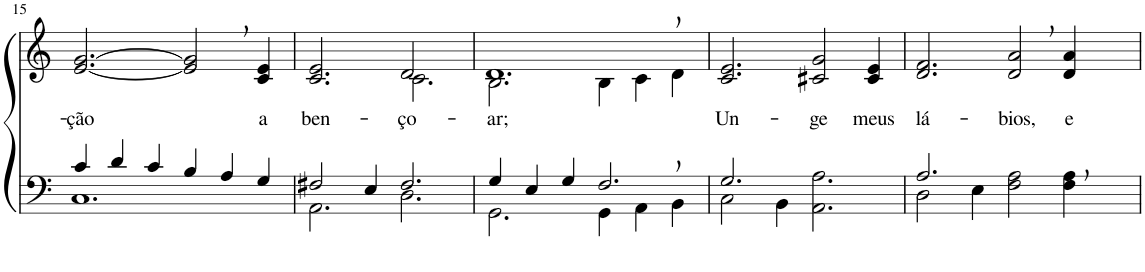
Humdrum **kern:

**kern	**kern	**text
*part2	*part1	*part1
*staff2	*staff1	*staff1
*I"Parte III e IV	*I"Parte I e II	*
!!LO:PB:g=z
*clefF4	*clefG2	*
*k[]	*k[]	*
*M6/4	*M6/4	*
=15	=15	=15
*^	*	*
!	!	!	!LO:LY:b
4c/	1.C	[2.e/ [2.g/	-ção
4d/	.	.	.
4c/	.	.	.
4B/	.	2e/], 2g/],	.
4A/	.	.	.
!	!	!	!LO:LY:b
4G/	.	4c/ 4e/	a-
=16	=16	=16	=16
*	*	*^	*
!	!	!	!	!LO:LY:b
2F#X/	2.AA\	2.ryy	2.c/ 2.e/	-ben-
4E/	.	.	.	.
!	!	!	!	!LO:LY:b
2.F#/	2.D\	2d/	2.c\	-ço-
.	.	4ryy	.	.
=17	=17	=17	=17	=17
!	!	!	!	!LO:LY:b
4G/	2.GG\	1.d,	2.B\	-ar;
4E/	.	.	.	.
4G/	.	.	.	.
2.F,/	4GG\	.	4B\	.
.	4AA\	.	4c\	.
.	4BB\	.	4d\	.
=18	=18	=18	=18	=18
!	!	!	!	!LO:LY:b
*	*	*v	*v	*
2.G/	2C\	2.c/ 2.e/	Un-
.	4BB\	.	.
!	!	!	!LO:LY:b
2.ryy	2.AA\ 2.A\	2c#X/ 2g/	-ge
!	!	!	!LO:LY:b
.	.	4c#/ 4e/	meus
=19	=19	=19	=19
!	!	!	!LO:LY:b
2.A/	2D\	2.d/ 2.f/	lá-
.	4E\	.	.
!	!	!	!LO:LY:b
2.ryy	2F\ 2A\	2d/, 2a/,	-bios,
!	!	!	!LO:LY:b
.	4F\ 4A\	4d/ 4a/	e
*v	*v	*	*
=	=	=
*-	*-	*-
